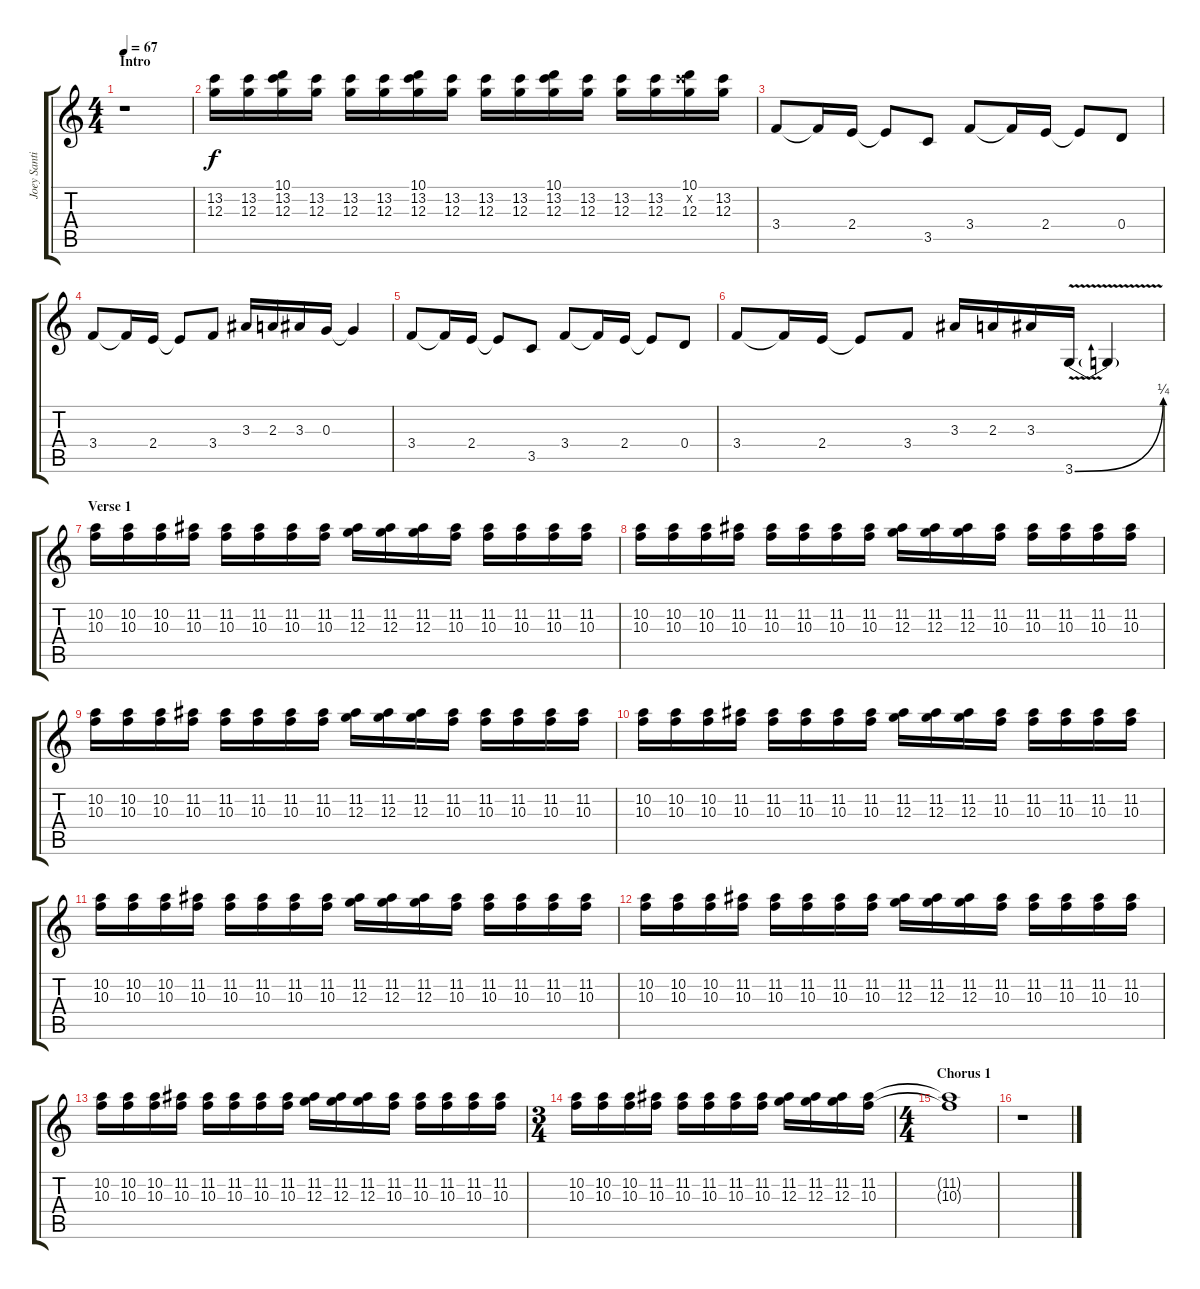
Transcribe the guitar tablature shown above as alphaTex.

\track ("Joey Santiago (Guitar Lead)" "Joey Santi") {instrument distortionguitar}
\staff {score tabs}
\tuning (E4 B3 G3 D3 A2 E2) {hide}
\ts (4 4)
\section ("" "Intro")
\tempo 67
\clef g2
\ks c
r.1{dy f instrument distortionguitar} |
(13.2 12.3).16 (13.2 12.3).16 (10.1 13.2 12.3).16 (13.2 12.3).16 (13.2 12.3).16 (13.2 12.3).16 (10.1 13.2 12.3).16 (13.2 12.3).16 (13.2 12.3).16 (13.2 12.3).16 (10.1 13.2 12.3).16 (13.2 12.3).16 (13.2 12.3).16 (13.2 12.3).16 (10.1 13.2{x} 12.3).16 (13.2 12.3).16 |
3.4.8{volume 16} 3.4{t}.16 2.4.16 2.4{t}.8 3.5.8 3.4.8 3.4{t}.16 2.4.16 2.4{t}.8 0.4.8 |
3.4.8 3.4{t}.16 2.4.16 2.4{t}.8 3.4.8 3.3.16 2.3.16 3.3.16 0.3.16 0.3{t}.4 |
3.4.8 3.4{t}.16 2.4.16 2.4{t}.8 3.5.8 3.4.8 3.4{t}.16 2.4.16 2.4{t}.8 0.4.8 |
3.4.8 3.4{t}.16 2.4.16 2.4{t}.8 3.4.8 3.3.16 2.3.16 3.3.16 3.6{be (bend 0 0 60 1) v}.16 3.6{t}.4 |
\section ("" "Verse 1")
(10.2 10.3).16{volume 11} (10.2 10.3).16 (10.2 10.3).16 (11.2 10.3).16 (11.2 10.3).16 (11.2 10.3).16 (11.2 10.3).16 (11.2 10.3).16 (11.2 12.3).16 (11.2 12.3).16 (11.2 12.3).16 (11.2 10.3).16 (11.2 10.3).16 (11.2 10.3).16 (11.2 10.3).16 (11.2 10.3).16 |
(10.2 10.3).16 (10.2 10.3).16 (10.2 10.3).16 (11.2 10.3).16 (11.2 10.3).16 (11.2 10.3).16 (11.2 10.3).16 (11.2 10.3).16 (11.2 12.3).16 (11.2 12.3).16 (11.2 12.3).16 (11.2 10.3).16 (11.2 10.3).16 (11.2 10.3).16 (11.2 10.3).16 (11.2 10.3).16 |
(10.2 10.3).16 (10.2 10.3).16 (10.2 10.3).16 (11.2 10.3).16 (11.2 10.3).16 (11.2 10.3).16 (11.2 10.3).16 (11.2 10.3).16 (11.2 12.3).16 (11.2 12.3).16 (11.2 12.3).16 (11.2 10.3).16 (11.2 10.3).16 (11.2 10.3).16 (11.2 10.3).16 (11.2 10.3).16 |
(10.2 10.3).16 (10.2 10.3).16 (10.2 10.3).16 (11.2 10.3).16 (11.2 10.3).16 (11.2 10.3).16 (11.2 10.3).16 (11.2 10.3).16 (11.2 12.3).16 (11.2 12.3).16 (11.2 12.3).16 (11.2 10.3).16 (11.2 10.3).16 (11.2 10.3).16 (11.2 10.3).16 (11.2 10.3).16 |
(10.2 10.3).16 (10.2 10.3).16 (10.2 10.3).16 (11.2 10.3).16 (11.2 10.3).16 (11.2 10.3).16 (11.2 10.3).16 (11.2 10.3).16 (11.2 12.3).16 (11.2 12.3).16 (11.2 12.3).16 (11.2 10.3).16 (11.2 10.3).16 (11.2 10.3).16 (11.2 10.3).16 (11.2 10.3).16 |
(10.2 10.3).16 (10.2 10.3).16 (10.2 10.3).16 (11.2 10.3).16 (11.2 10.3).16 (11.2 10.3).16 (11.2 10.3).16 (11.2 10.3).16 (11.2 12.3).16 (11.2 12.3).16 (11.2 12.3).16 (11.2 10.3).16 (11.2 10.3).16 (11.2 10.3).16 (11.2 10.3).16 (11.2 10.3).16 |
(10.2 10.3).16 (10.2 10.3).16 (10.2 10.3).16 (11.2 10.3).16 (11.2 10.3).16 (11.2 10.3).16 (11.2 10.3).16 (11.2 10.3).16 (11.2 12.3).16 (11.2 12.3).16 (11.2 12.3).16 (11.2 10.3).16 (11.2 10.3).16 (11.2 10.3).16 (11.2 10.3).16 (11.2 10.3).16 |
\ts (3 4)
(10.2 10.3).16 (10.2 10.3).16 (10.2 10.3).16 (11.2 10.3).16 (11.2 10.3).16 (11.2 10.3).16 (11.2 10.3).16 (11.2 10.3).16 (11.2 12.3).16 (11.2 12.3).16 (11.2 12.3).16 (11.2 10.3).16 |
\ts (4 4)
\section ("" "Chorus 1")
(11.2{t} 10.3{t}).1{volume 0} |
r.1{volume 11}
